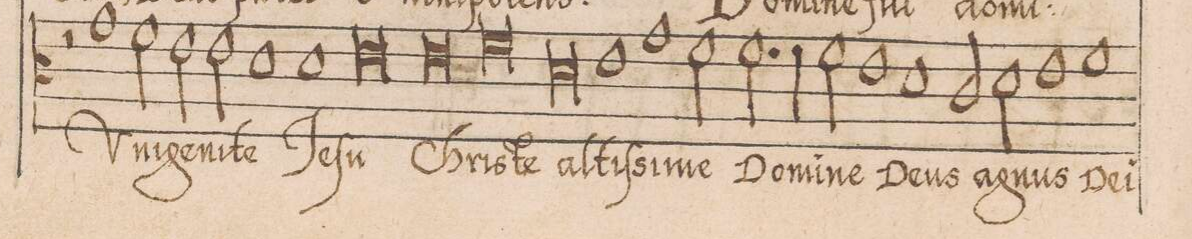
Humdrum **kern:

**kern	**text
*I"CANTVS	*
*clefC3	*
*k[]	*
*met(c|)	*
*M2/1	*
2r	.
1g	v-
=39-	=39-
2f\	-ni-
2e\	-ge-
2e\	-ni-
=40-	=40-
1d	-te
1d	Je-
=41-	=41-
0e	-su
=42-	=42-
0e	chri-
=43-	=43-
0f	-ſte
=44-	=44-
0d	al-
=45-	=45-
1e	-tiſ-
1g	-si-
=46-	=46-
2f\	-me
2.f\	Do-
4f\	-mi-
2f\	-ne
=47-	=47-
1e	De-
*custos:c	*
1d	-us
=48-	=48-
2c\	a-
2d\	-gnus
1e	de-
=49-	=49-
1f	-i
2r	.
*-	*-
